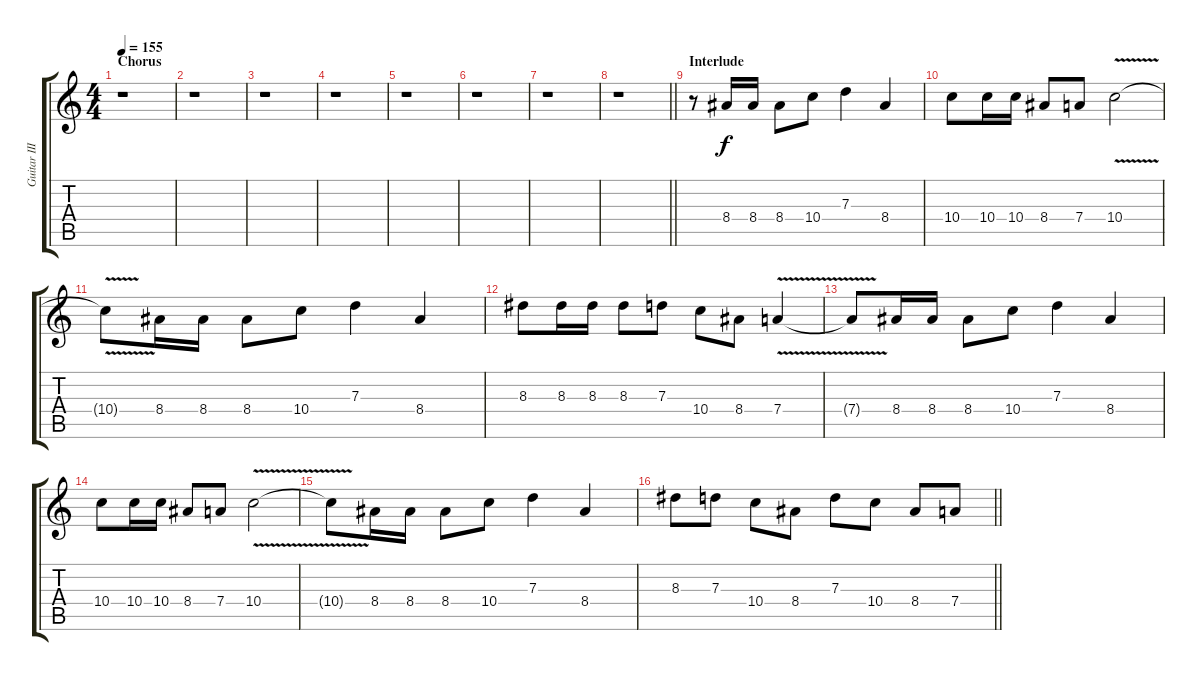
\track ("Guitar III" "Guitar III") {instrument overdrivenguitar}
\staff {score tabs}
\tuning (E4 B3 G3 D3 A2 E2) {hide}
\ts (4 4)
\section ("" "Chorus")
\tempo 155
\clef g2
\ks c
r.1{dy f} |
r.1 |
r.1 |
r.1 |
r.1 |
r.1 |
r.1 |
\barLineRight lightlight
r.1 |
\section ("" "Interlude")
r.8 8.4.16 8.4.16 8.4.8 10.4.8 7.3.4 8.4.4 |
10.4.8 10.4.16 10.4.16 8.4.8 7.4.8 10.4{v}.2 |
10.4{t}.8 8.4.16 8.4.16 8.4.8 10.4.8 7.3.4 8.4.4 |
8.3.8 8.3.16 8.3.16 8.3.8 7.3.8 10.4.8 8.4.8 7.4{v}.4 |
7.4{t}.8 8.4.16 8.4.16 8.4.8 10.4.8 7.3.4 8.4.4 |
10.4.8 10.4.16 10.4.16 8.4.8 7.4.8 10.4{v}.2 |
10.4{t}.8 8.4.16 8.4.16 8.4.8 10.4.8 7.3.4 8.4.4 |
\barLineRight lightlight
8.3.8 7.3.8 10.4.8 8.4.8 7.3.8 10.4.8 8.4.8 7.4.8
